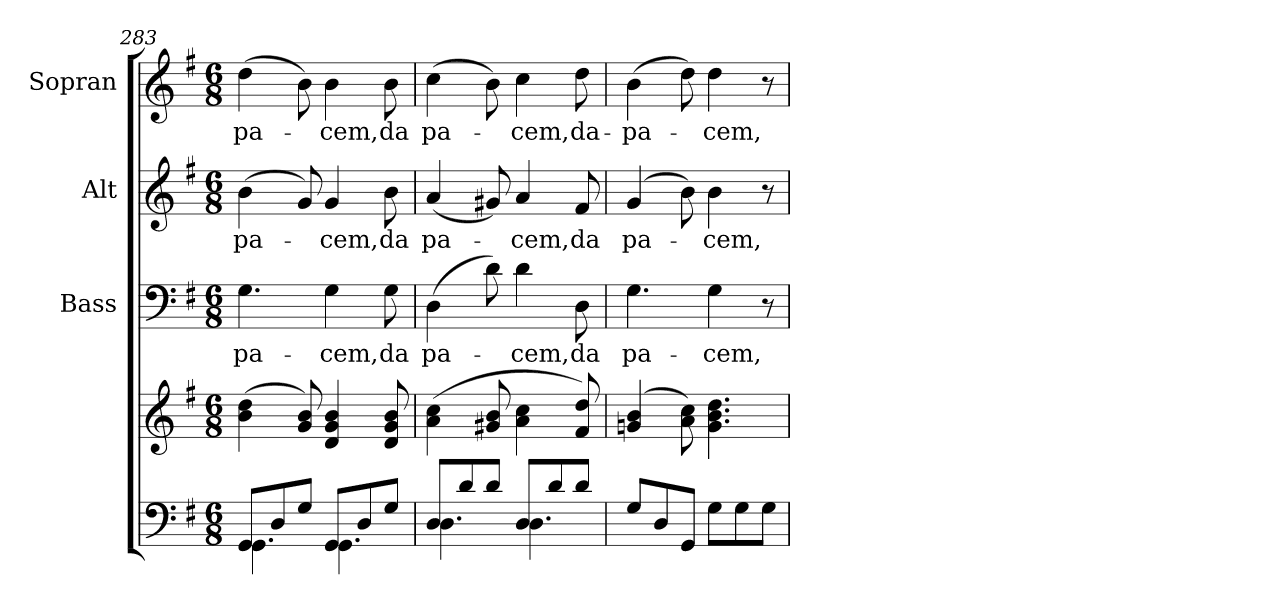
**kern	**kern	**kern	**text	**kern	**text	**kern	**text
*part4	*part4	*part3	*part3	*part2	*part2	*part1	*part1
*staff5	*staff4	*staff3	*staff3	*staff2	*staff2	*staff1	*staff1
*	*	*I"Bass	*	*I"Alt	*	*I"Sopran	*
*	*	*I'B.	*	*I'A.	*	*I'S.	*
*clefF4	*clefG2	*clefF4	*	*clefG2	*	*clefG2	*
*k[f#]	*k[f#]	*k[f#]	*	*k[f#]	*	*k[f#]	*
*G:	*G:	*G:	*	*G:	*	*G:	*
*M6/8	*M6/8	*M6/8	*	*M6/8	*	*M6/8	*
=283	=283	=283	=283	=283	=283	=283	=283
*^	*	*	*	*	*	*	*
!	!	!	!	!LO:LY:b	!	!LO:LY:b	!	!LO:LY:b
8GG/L	4.GG\	(>4b\ 4dd\	4.G\	pa-	(>4b\	pa-	(>4dd\	pa-
8D/	.	.	.	.	.	.	.	.
8G/J	.	8g/ 8b/)	.	.	8g/)	.	8b\)	.
!	!	!	!	!LO:LY:b	!	!LO:LY:b	!	!LO:LY:b
8GG/L	4.GG\	4d/ 4g/ 4b/	4G\	-cem,	4g/	-cem,	4b\	-cem,
8D/	.	.	.	.	.	.	.	.
!	!	!	!	!LO:LY:b	!	!LO:LY:b	!	!LO:LY:b
8G/J	.	8d/ 8g/ 8b/	8G\	da	8b\	da	8b\	da
=284	=284	=284	=284	=284	=284	=284	=284	=284
!	!	!	!	!LO:LY:b	!	!LO:LY:b	!	!LO:LY:b
8D/L	4.D\	(>4a\ 4cc\	(>4D\	pa-	(<4a/	pa-	(>4cc\	pa-
8d/	.	.	.	.	.	.	.	.
8d/J	.	8g#X/ 8b/	8d\)	.	8g#X/)	.	8b\)	.
!	!	!	!	!LO:LY:b	!	!LO:LY:b	!	!LO:LY:b
8D/L	4.D\	4a\ 4cc\	4d\	-cem,	4a/	-cem,	4cc\	-cem,
8d/	.	.	.	.	.	.	.	.
!	!	!	!	!LO:LY:b	!	!LO:LY:b	!	!LO:LY:b
8d/J	.	8f#/ 8dd/)	8D\	da	8f#/	da	8dd\	da-
*v	*v	*	*	*	*	*	*	*
=285	=285	=285	=285	=285	=285	=285	=285
!	!	!	!LO:LY:b	!	!LO:LY:b	!	!LO:LY:b
8G/L	(4gn/ 4b/	4.G\	pa-	(4g/	pa-	(>4b\	-pa-
8D/	.	.	.	.	.	.	.
8GG/J	8a\ 8cc\)	.	.	8b\)	.	8dd\)	.
!	!	!	!LO:LY:b	!	!LO:LY:b	!	!LO:LY:b
8G\L	4.g\ 4.b\ 4.dd\	4G\	-cem,	4b\	-cem,	4dd\	-cem,
8G\	.	.	.	.	.	.	.
8G\J	.	8r	.	8r	.	8r	.
=	=	=	=	=	=	=	=
*-	*-	*-	*-	*-	*-	*-	*-
